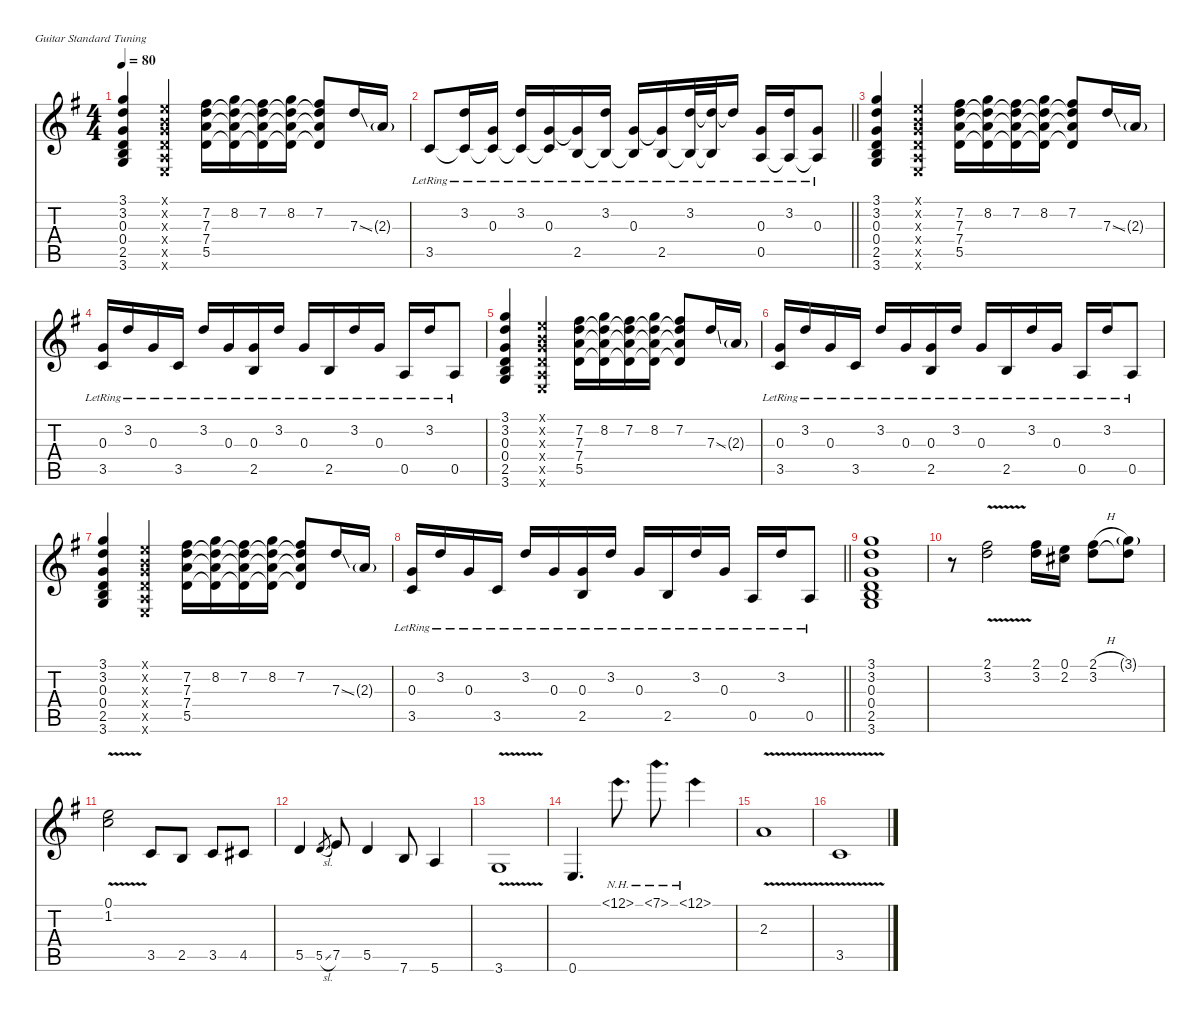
\defaultSystemsLayout 4
\hideDynamics
\bracketExtendMode nobrackets
\singleTrackTrackNamePolicy hidden
\multiTrackTrackNamePolicy hidden
\firstSystemTrackNameMode fullname
\firstSystemTrackNameOrientation horizontal
\otherSystemsTrackNameOrientation horizontal
\track ("Track 2" "dist.guit.") {mute instrument distortionguitar}
\staff {score tabs}
\tuning (E4 B3 G3 D3 A2 E2)
\ts (4 4)
\beaming (8 2 2 2 2)
\tempo 80
\clef g2
\ks g
(3.1{acc forcenatural} 3.2{acc forcenatural} 0.3{acc forcenatural} 0.4{acc forcenatural} 2.5{acc forcenatural} 3.6{acc forcenatural}).4{dy f instrument distortionguitar beam Up} (0.1{x acc forcenatural} 0.2{x acc forcenatural} 0.3{x acc forcenatural} 0.4{x acc forcenatural} 0.5{x acc forcenatural} 0.6{x acc forcenatural}).4{beam Up} (7.2{acc #} 7.3{acc forcenatural} 7.4{acc forcenatural} 5.5{acc forcenatural}).16{beam Down} (8.2{acc forcenatural} 7.3{t acc forcenatural} 7.4{t acc forcenatural} 5.5{t acc forcenatural}).16{beam Down} (7.2{acc #} 7.3{t acc forcenatural} 7.4{t acc forcenatural} 5.5{t acc forcenatural}).16{beam Down} (8.2{acc forcenatural} 7.3{t acc forcenatural} 7.4{t acc forcenatural} 5.5{t acc forcenatural}).16{beam Down} (7.2{acc #} 7.3{t acc forcenatural} 7.4{t acc forcenatural} 5.5{t acc forcenatural}).8{beam Up} 7.3{ss acc forcenatural}.16{beam Up} 2.3{g acc forcenatural}.16{dy mf beam Up} |
\barLineRight lightlight
3.5{lr acc forcenatural}.8{dy f beam Up} (3.2{lr acc forcenatural} 3.5{lr t acc forcenatural}).16{beam Up} (0.3{lr acc forcenatural} 3.5{lr t acc forcenatural}).16{beam Up} (3.2{lr acc forcenatural} 3.5{lr t acc forcenatural}).16{beam Up} (0.3{lr acc forcenatural} 3.5{lr t acc forcenatural}).16{beam Up} (0.3{lr t acc forcenatural} 2.5{lr acc forcenatural}).16{beam Up} (3.2{lr acc forcenatural} 2.5{lr t acc forcenatural}).16{beam Up} (0.3{lr acc forcenatural} 2.5{lr t acc forcenatural}).16{beam Up} (0.3{lr t acc forcenatural} 2.5{lr acc forcenatural}).16{beam Up} (3.2{lr acc forcenatural} 2.5{lr t acc forcenatural}).32{beam Up} (3.2{lr t acc forcenatural} 2.5{lr t acc forcenatural}).32{beam Up} 3.2{lr t acc forcenatural}.16{beam Up} (0.3{lr acc forcenatural} 0.5{lr acc forcenatural}).16{beam Up} (3.2{lr acc forcenatural} 0.5{lr t acc forcenatural}).16{beam Up} (0.3{lr acc forcenatural} 0.5{lr t acc forcenatural}).8{beam Up} |
(3.1{acc forcenatural} 3.2{acc forcenatural} 0.3{acc forcenatural} 0.4{acc forcenatural} 2.5{acc forcenatural} 3.6{acc forcenatural}).4{beam Up} (0.1{x acc forcenatural} 0.2{x acc forcenatural} 0.3{x acc forcenatural} 0.4{x acc forcenatural} 0.5{x acc forcenatural} 0.6{x acc forcenatural}).4{beam Up} (7.2{acc #} 7.3{acc forcenatural} 7.4{acc forcenatural} 5.5{acc forcenatural}).16{beam Down} (8.2{acc forcenatural} 7.3{t acc forcenatural} 7.4{t acc forcenatural} 5.5{t acc forcenatural}).16{beam Down} (7.2{acc #} 7.3{t acc forcenatural} 7.4{t acc forcenatural} 5.5{t acc forcenatural}).16{beam Down} (8.2{acc forcenatural} 7.3{t acc forcenatural} 7.4{t acc forcenatural} 5.5{t acc forcenatural}).16{beam Down} (7.2{acc #} 7.3{t acc forcenatural} 7.4{t acc forcenatural} 5.5{t acc forcenatural}).8{beam Up} 7.3{ss acc forcenatural}.16{beam Up} 2.3{g acc forcenatural}.16{dy mf beam Up} |
(0.3{lr acc forcenatural} 3.5{lr acc forcenatural}).16{dy f beam Up} 3.2{lr acc forcenatural}.16{beam Up} 0.3{lr acc forcenatural}.16{beam Up} 3.5{lr acc forcenatural}.16{beam Up} 3.2{lr acc forcenatural}.16{beam Up} 0.3{lr acc forcenatural}.16{beam Up} (0.3{lr acc forcenatural} 2.5{lr acc forcenatural}).16{beam Up} 3.2{lr acc forcenatural}.16{beam Up} 0.3{lr acc forcenatural}.16{beam Up} 2.5{lr acc forcenatural}.16{beam Up} 3.2{lr acc forcenatural}.16{beam Up} 0.3{lr acc forcenatural}.16{beam Up} 0.5{lr acc forcenatural}.16{beam Up} 3.2{lr acc forcenatural}.16{beam Up} 0.5{lr acc forcenatural}.8{beam Up} |
(3.1{acc forcenatural} 3.2{acc forcenatural} 0.3{acc forcenatural} 0.4{acc forcenatural} 2.5{acc forcenatural} 3.6{acc forcenatural}).4{beam Up} (0.1{x acc forcenatural} 0.2{x acc forcenatural} 0.3{x acc forcenatural} 0.4{x acc forcenatural} 0.5{x acc forcenatural} 0.6{x acc forcenatural}).4{beam Up} (7.2{acc #} 7.3{acc forcenatural} 7.4{acc forcenatural} 5.5{acc forcenatural}).16{beam Down} (8.2{acc forcenatural} 7.3{t acc forcenatural} 7.4{t acc forcenatural} 5.5{t acc forcenatural}).16{beam Down} (7.2{acc #} 7.3{t acc forcenatural} 7.4{t acc forcenatural} 5.5{t acc forcenatural}).16{beam Down} (8.2{acc forcenatural} 7.3{t acc forcenatural} 7.4{t acc forcenatural} 5.5{t acc forcenatural}).16{beam Down} (7.2{acc #} 7.3{t acc forcenatural} 7.4{t acc forcenatural} 5.5{t acc forcenatural}).8{beam Up} 7.3{ss acc forcenatural}.16{beam Up} 2.3{g acc forcenatural}.16{dy mf beam Up} |
(0.3{lr acc forcenatural} 3.5{lr acc forcenatural}).16{dy f beam Up} 3.2{lr acc forcenatural}.16{beam Up} 0.3{lr acc forcenatural}.16{beam Up} 3.5{lr acc forcenatural}.16{beam Up} 3.2{lr acc forcenatural}.16{beam Up} 0.3{lr acc forcenatural}.16{beam Up} (0.3{lr acc forcenatural} 2.5{lr acc forcenatural}).16{beam Up} 3.2{lr acc forcenatural}.16{beam Up} 0.3{lr acc forcenatural}.16{beam Up} 2.5{lr acc forcenatural}.16{beam Up} 3.2{lr acc forcenatural}.16{beam Up} 0.3{lr acc forcenatural}.16{beam Up} 0.5{lr acc forcenatural}.16{beam Up} 3.2{lr acc forcenatural}.16{beam Up} 0.5{lr acc forcenatural}.8{beam Up} |
(3.1{acc forcenatural} 3.2{acc forcenatural} 0.3{acc forcenatural} 0.4{acc forcenatural} 2.5{acc forcenatural} 3.6{acc forcenatural}).4{beam Up} (0.1{x acc forcenatural} 0.2{x acc forcenatural} 0.3{x acc forcenatural} 0.4{x acc forcenatural} 0.5{x acc forcenatural} 0.6{x acc forcenatural}).4{beam Up} (7.2{acc #} 7.3{acc forcenatural} 7.4{acc forcenatural} 5.5{acc forcenatural}).16{beam Down} (8.2{acc forcenatural} 7.3{t acc forcenatural} 7.4{t acc forcenatural} 5.5{t acc forcenatural}).16{beam Down} (7.2{acc #} 7.3{t acc forcenatural} 7.4{t acc forcenatural} 5.5{t acc forcenatural}).16{beam Down} (8.2{acc forcenatural} 7.3{t acc forcenatural} 7.4{t acc forcenatural} 5.5{t acc forcenatural}).16{beam Down} (7.2{acc #} 7.3{t acc forcenatural} 7.4{t acc forcenatural} 5.5{t acc forcenatural}).8{beam Up} 7.3{ss acc forcenatural}.16{beam Up} 2.3{g acc forcenatural}.16{dy mf beam Up} |
\barLineRight lightlight
(0.3{lr acc forcenatural} 3.5{lr acc forcenatural}).16{dy f beam Up} 3.2{lr acc forcenatural}.16{beam Up} 0.3{lr acc forcenatural}.16{beam Up} 3.5{lr acc forcenatural}.16{beam Up} 3.2{lr acc forcenatural}.16{beam Up} 0.3{lr acc forcenatural}.16{beam Up} (0.3{lr acc forcenatural} 2.5{lr acc forcenatural}).16{beam Up} 3.2{lr acc forcenatural}.16{beam Up} 0.3{lr acc forcenatural}.16{beam Up} 2.5{lr acc forcenatural}.16{beam Up} 3.2{lr acc forcenatural}.16{beam Up} 0.3{lr acc forcenatural}.16{beam Up} 0.5{lr acc forcenatural}.16{beam Up} 3.2{lr acc forcenatural}.16{beam Up} 0.5{lr acc forcenatural}.8{beam Up} |
(3.1{acc forcenatural} 3.2{acc forcenatural} 0.3{acc forcenatural} 0.4{acc forcenatural} 2.5{acc forcenatural} 3.6{acc forcenatural}).1{beam Up} |
r.8{beam Down} (2.1{v acc #} 3.2{v acc forcenatural}).2{dy mp beam Down} (2.1{acc #} 3.2{acc forcenatural}).16{beam Down} (0.1{acc forcenatural} 2.2{acc #}).16{beam Down} (2.1{h acc #} 3.2{acc forcenatural}).8{beam Down} (3.1{g acc forcenatural} 3.2{t acc forcenatural}).8{dy f beam Down} |
(0.1{acc forcenatural} 1.2{v acc forcenatural}).2{dy mp beam Down} 3.5{acc forcenatural}.8{beam Up} 2.5{acc forcenatural}.8{beam Up} 3.5{acc forcenatural}.8{beam Up} 4.5{acc #}.8{beam Up} |
5.5{acc forcenatural}.4{beam Up} 5.5{sl acc forcenatural}.8{gr dy p beam Up} 7.5{acc forcenatural}.8{dy mp beam Up} 5.5{acc forcenatural}.4{beam Up} 7.6{acc forcenatural}.8{beam Up} 5.6{acc forcenatural}.4{beam Up} |
3.6{v acc forcenatural}.1{beam Up} |
0.6{acc forcenatural}.4{d beam Up} 12.1{nh acc forcenatural}.8{d beam Down} 7.1{nh acc forcenatural}.8{d beam Down} 12.1{nh acc forcenatural}.4{beam Down} |
2.3{v acc forcenatural}.1{beam Up} |
3.5{v acc forcenatural}.1{beam Up}
